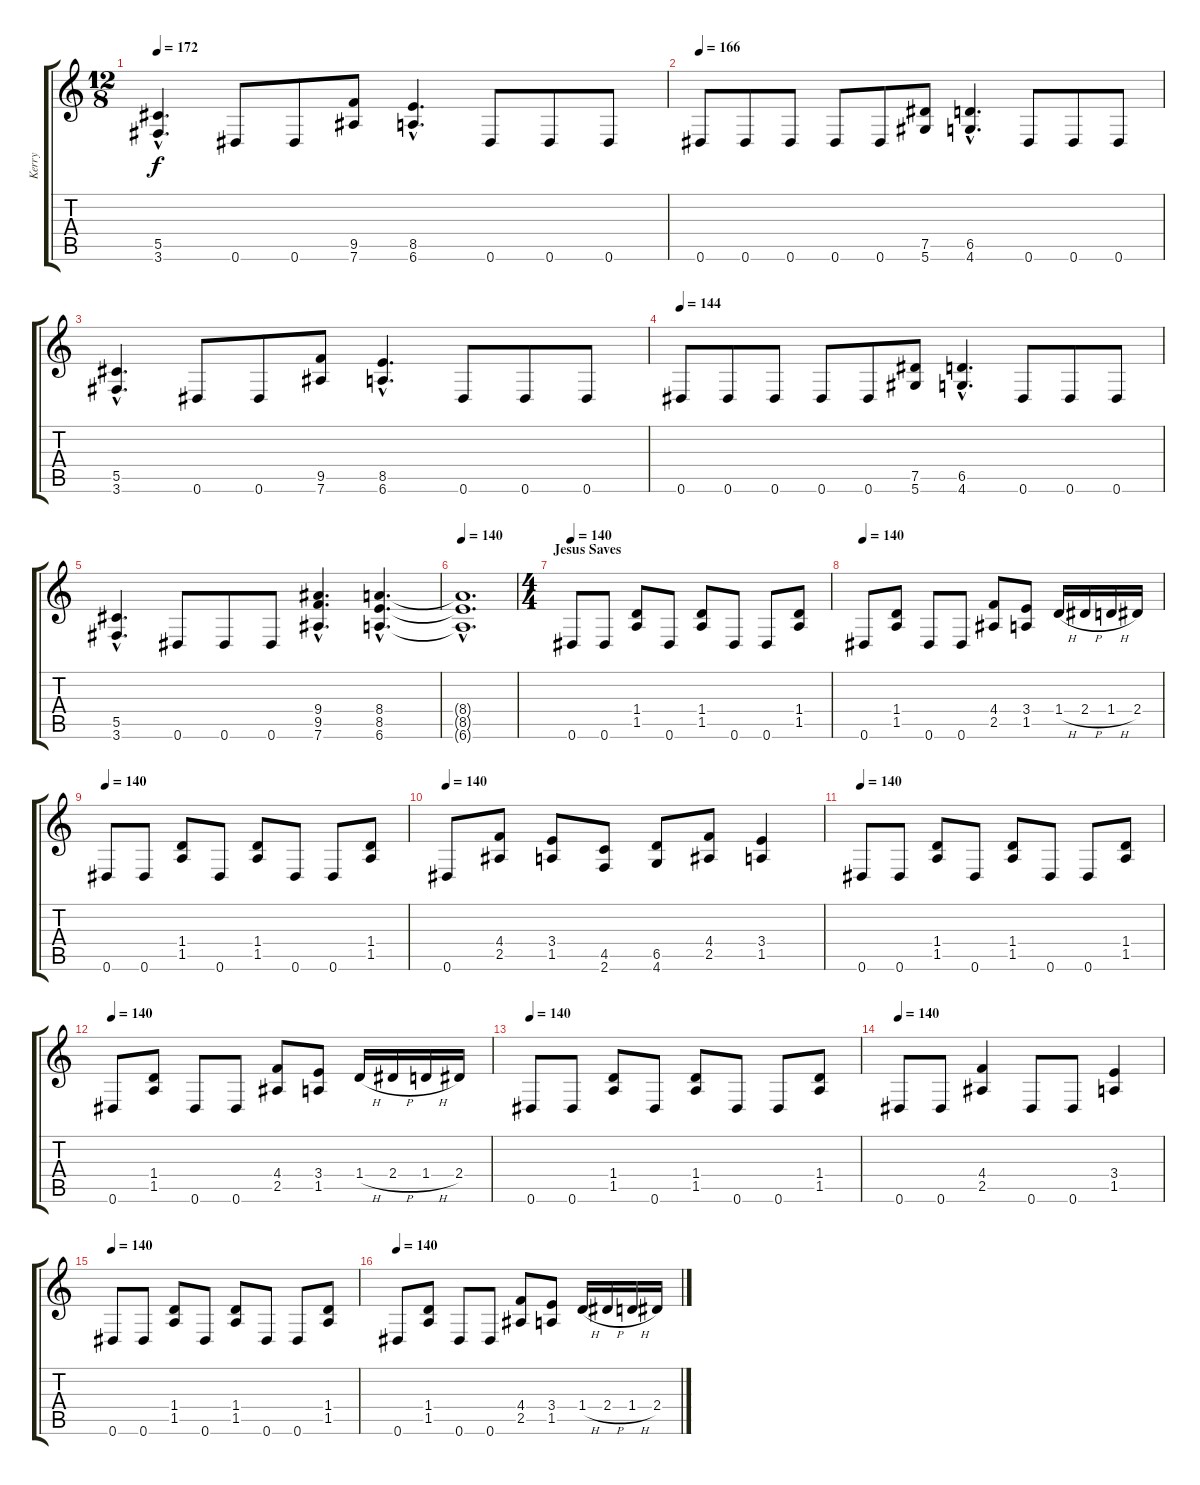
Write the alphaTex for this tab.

\track ("Kerry" "Kerry") {instrument distortionguitar}
\staff {score tabs}
\tuning (Eb4 Bb3 Gb3 Db3 Ab2 Eb2) {hide}
\ts (12 8)
\tempo 172
\clef g2
\ks c
(5.5{hac} 3.6{hac}).4{d dy f} 0.6.8 0.6.8 (9.5 7.6).8 (8.5{hac} 6.6{hac}).4{d} 0.6.8 0.6.8 0.6.8 |
\tempo 166
0.6.8 0.6.8 0.6.8 0.6.8 0.6.8 (7.5 5.6).8 (6.5{hac} 4.6{hac}).4{d} 0.6.8 0.6.8 0.6.8 |
(5.5{hac} 3.6{hac}).4{d} 0.6.8 0.6.8 (9.5 7.6).8 (8.5{hac} 6.6{hac}).4{d} 0.6.8 0.6.8 0.6.8 |
\tempo 144
0.6.8 0.6.8 0.6.8 0.6.8 0.6.8 (7.5 5.6).8 (6.5{hac} 4.6{hac}).4{d} 0.6.8 0.6.8 0.6.8 |
(5.5{hac} 3.6{hac}).4{d} 0.6.8 0.6.8 0.6.8 (9.4{hac} 9.5{hac} 7.6{hac}).4{d} (8.4{hac} 8.5{hac} 6.6{hac}).4{d} |
\tempo 140
(8.4{hac t} 8.5{hac t} 6.6{hac t}).1{d} |
\ts (4 4)
\section ("" "Jesus Saves")
\tempo 140
0.6.8 0.6.8 (1.4 1.5).8 0.6.8 (1.4 1.5).8 0.6.8 0.6.8 (1.4 1.5).8 |
\tempo 140
0.6.8 (1.4 1.5).8 0.6.8 0.6.8 (4.4 2.5).8 (3.4 1.5).8 1.4{h}.16 2.4{h}.16 1.4{h}.16 2.4.16 |
\tempo 140
0.6.8 0.6.8 (1.4 1.5).8 0.6.8 (1.4 1.5).8 0.6.8 0.6.8 (1.4 1.5).8 |
\tempo 140
0.6.8 (4.4 2.5).8 (3.4 1.5).8 (4.5 2.6).8 (6.5 4.6).8 (4.4 2.5).8 (3.4 1.5).4 |
\tempo 140
0.6.8 0.6.8 (1.4 1.5).8 0.6.8 (1.4 1.5).8 0.6.8 0.6.8 (1.4 1.5).8 |
\tempo 140
0.6.8 (1.4 1.5).8 0.6.8 0.6.8 (4.4 2.5).8 (3.4 1.5).8 1.4{h}.16 2.4{h}.16 1.4{h}.16 2.4.16 |
\tempo 140
0.6.8 0.6.8 (1.4 1.5).8 0.6.8 (1.4 1.5).8 0.6.8 0.6.8 (1.4 1.5).8 |
\tempo 140
0.6.8 0.6.8 (4.4 2.5).4 0.6.8 0.6.8 (3.4 1.5).4 |
\tempo 140
0.6.8 0.6.8 (1.4 1.5).8 0.6.8 (1.4 1.5).8 0.6.8 0.6.8 (1.4 1.5).8 |
\tempo 140
0.6.8 (1.4 1.5).8 0.6.8 0.6.8 (4.4 2.5).8 (3.4 1.5).8 1.4{h}.16 2.4{h}.16 1.4{h}.16 2.4.16
